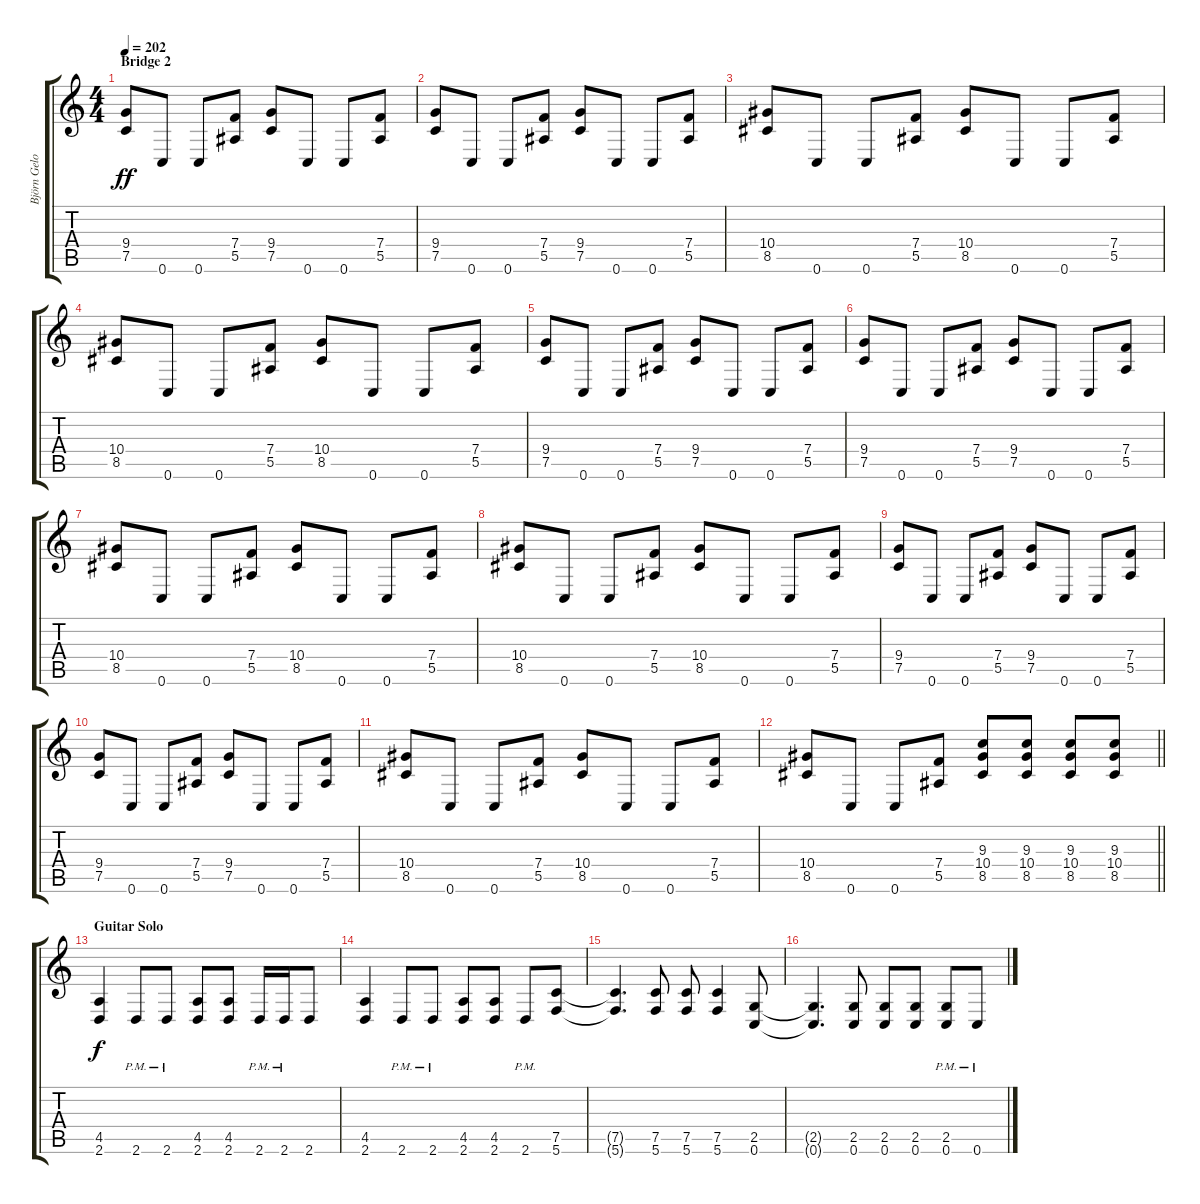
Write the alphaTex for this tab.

\track ("Björn Gelotte" "Björn Gelo") {instrument distortionguitar}
\staff {score tabs}
\tuning (C4 G3 Eb3 Bb2 F2 C2) {hide}
\ts (4 4)
\section ("" "Bridge 2")
\tempo 202
\clef g2
\ks c
(9.4 7.5).8{dy ff} 0.6.8 0.6.8 (7.4 5.5).8 (9.4 7.5).8 0.6.8 0.6.8 (7.4 5.5).8 |
(9.4 7.5).8 0.6.8 0.6.8 (7.4 5.5).8 (9.4 7.5).8 0.6.8 0.6.8 (7.4 5.5).8 |
(10.4 8.5).8 0.6.8 0.6.8 (7.4 5.5).8 (10.4 8.5).8 0.6.8 0.6.8 (7.4 5.5).8 |
(10.4 8.5).8 0.6.8 0.6.8 (7.4 5.5).8 (10.4 8.5).8 0.6.8 0.6.8 (7.4 5.5).8 |
(9.4 7.5).8 0.6.8 0.6.8 (7.4 5.5).8 (9.4 7.5).8 0.6.8 0.6.8 (7.4 5.5).8 |
(9.4 7.5).8 0.6.8 0.6.8 (7.4 5.5).8 (9.4 7.5).8 0.6.8 0.6.8 (7.4 5.5).8 |
(10.4 8.5).8 0.6.8 0.6.8 (7.4 5.5).8 (10.4 8.5).8 0.6.8 0.6.8 (7.4 5.5).8 |
(10.4 8.5).8 0.6.8 0.6.8 (7.4 5.5).8 (10.4 8.5).8 0.6.8 0.6.8 (7.4 5.5).8 |
(9.4 7.5).8 0.6.8 0.6.8 (7.4 5.5).8 (9.4 7.5).8 0.6.8 0.6.8 (7.4 5.5).8 |
(9.4 7.5).8 0.6.8 0.6.8 (7.4 5.5).8 (9.4 7.5).8 0.6.8 0.6.8 (7.4 5.5).8 |
(10.4 8.5).8 0.6.8 0.6.8 (7.4 5.5).8 (10.4 8.5).8 0.6.8 0.6.8 (7.4 5.5).8 |
\barLineRight lightlight
(10.4 8.5).8 0.6.8 0.6.8 (7.4 5.5).8 (9.3 10.4 8.5).8 (9.3 10.4 8.5).8 (9.3 10.4 8.5).8 (9.3 10.4 8.5).8 |
\section ("" "Guitar Solo")
(4.5 2.6).4{dy f} 2.6{pm}.8 2.6{pm}.8 (4.5 2.6).8 (4.5 2.6).8 2.6{pm}.16 2.6{pm}.16 2.6.8 |
(4.5 2.6).4 2.6{pm}.8 2.6{pm}.8 (4.5 2.6).8 (4.5 2.6).8 2.6{pm}.8 (7.5 5.6).8 |
(7.5{t} 5.6{t}).4{d} (7.5 5.6).8 (7.5 5.6).8 (7.5 5.6).4 (2.5 0.6).8 |
(2.5{t} 0.6{t}).4{d} (2.5 0.6).8 (2.5 0.6).8 (2.5 0.6).8 (2.5{pm} 0.6{pm}).8 0.6{pm}.8
